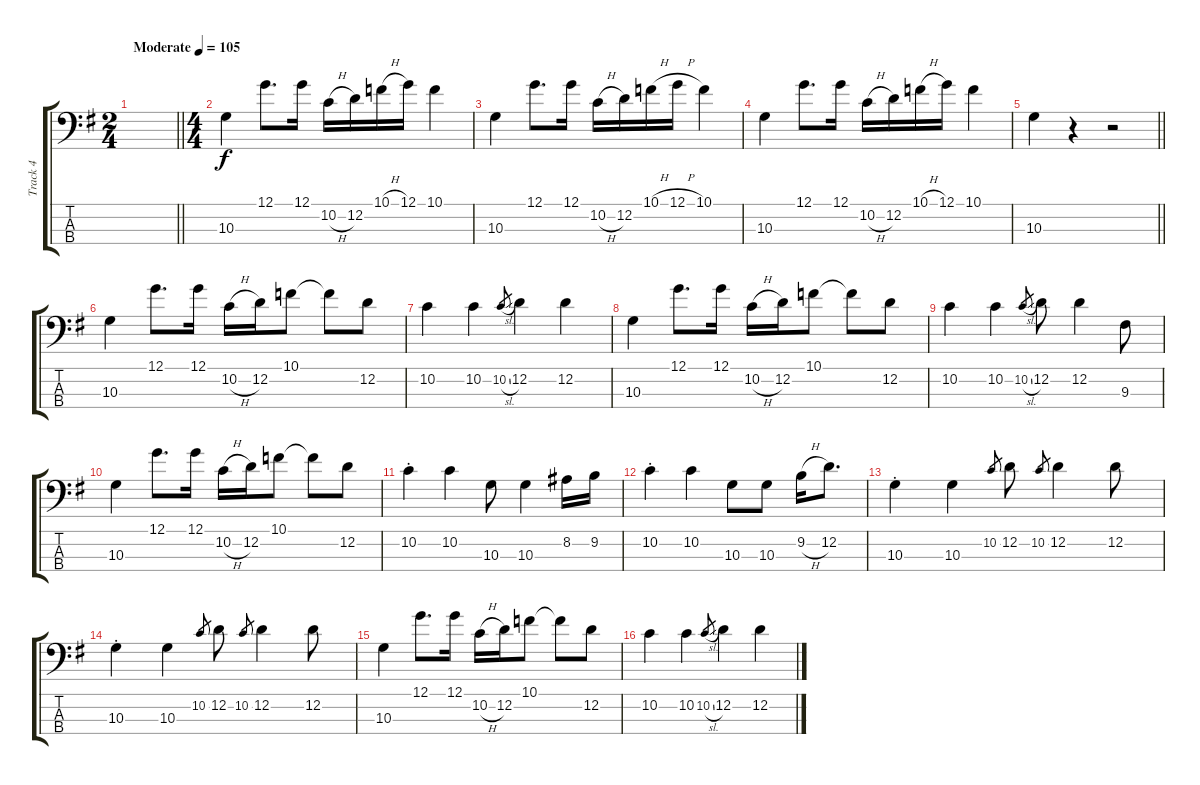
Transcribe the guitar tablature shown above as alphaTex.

\track ("Track 4" "Track 4") {instrument electricbassfinger}
\staff {score tabs}
\tuning (G2 D2 A1 E1) {hide}
\ts (2 4)
\tempo (105 "Moderate")
\clef f4
\barLineRight lightlight
\ks g
|
\ts (4 4)
10.3.4 12.1.8{d} 12.1.16 10.2{h}.16 12.2.16 10.1{h}.16 12.1.16 10.1.4 |
10.3.4 12.1.8{d} 12.1.16 10.2{h}.16 12.2.16 10.1{h}.16 12.1{h}.16 10.1.4 |
10.3.4 12.1.8{d} 12.1.16 10.2{h}.16 12.2.16 10.1{h}.16 12.1.16 10.1.4 |
\barLineRight lightlight
10.3.4 r.4 r.2 |
10.3.4 12.1.8{d} 12.1.16 10.2{h}.16 12.2.16 10.1.8 10.1{t}.8 12.2.8 |
10.2.4 10.2.4 10.2{sl}.8{gr} 12.2.4 12.2.4 |
10.3.4 12.1.8{d} 12.1.16 10.2{h}.16 12.2.16 10.1.8 10.1{t}.8 12.2.8 |
10.2.4 10.2.4 10.2{sl}.8{gr} 12.2.8 12.2.4 9.3.8 |
10.3.4 12.1.8{d} 12.1.16 10.2{h}.16 12.2.16 10.1.8 10.1{t}.8 12.2.8 |
10.2{st}.4 10.2.4 10.3.8 10.3.4 8.2.16 9.2.16 |
10.2{st}.4 10.2.4 10.3.8 10.3.8 9.2{h}.16 12.2.8{d} |
10.3{st}.4 10.3.4 10.2.8{gr} 12.2.8 10.2.8{gr} 12.2.4 12.2.8 |
10.3{st}.4 10.3.4 10.2.8{gr} 12.2.8 10.2.8{gr} 12.2.4 12.2.8 |
10.3.4 12.1.8{d} 12.1.16 10.2{h}.16 12.2.16 10.1.8 10.1{t}.8 12.2.8 |
10.2.4 10.2.4 10.2{sl}.8{gr} 12.2.4 12.2.4
